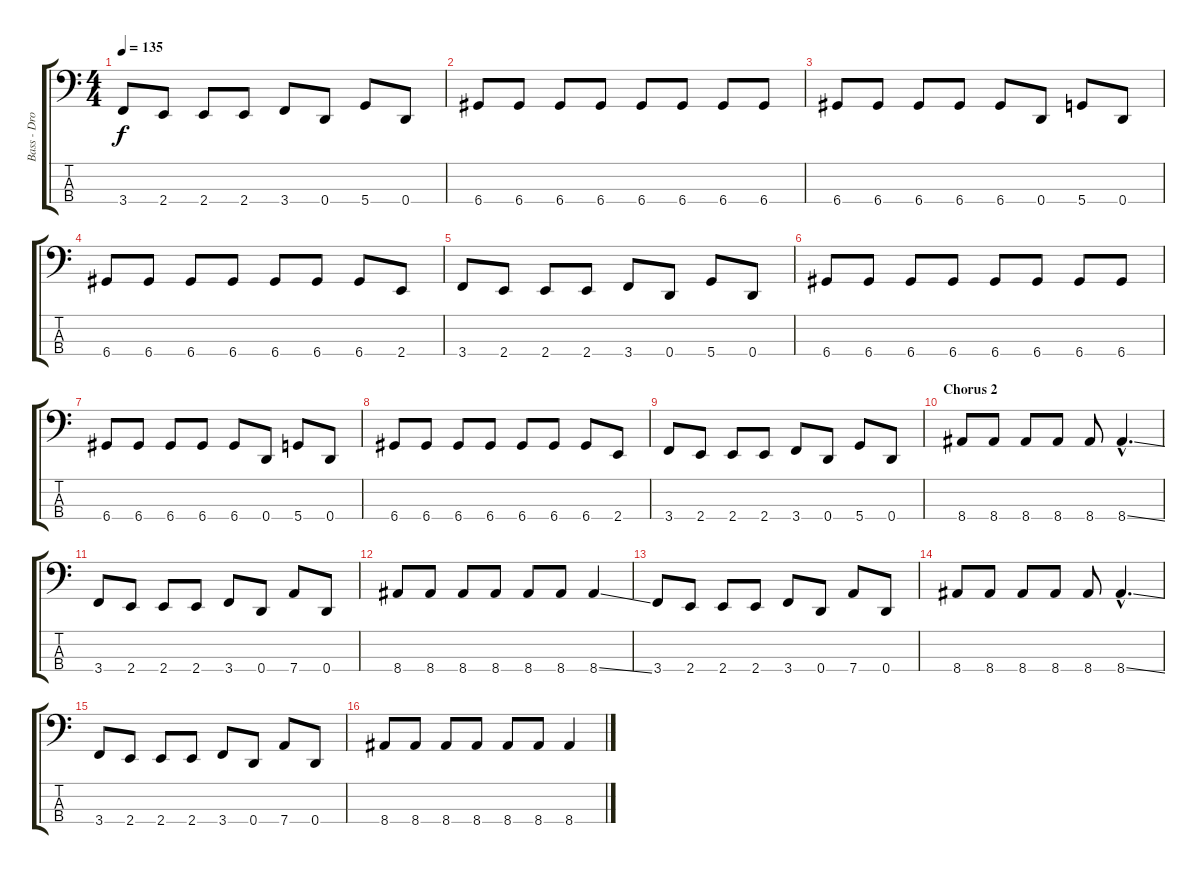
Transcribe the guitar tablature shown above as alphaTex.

\track ("Bass - Drop D" "Bass - Dro") {instrument electricbasspick}
\staff {score tabs}
\tuning (G2 D2 A1 D1) {hide}
\ts (4 4)
\tempo 135
\clef f4
\ks c
3.4.8{dy f} 2.4.8 2.4.8 2.4.8 3.4.8 0.4.8 5.4.8 0.4.8 |
6.4.8 6.4.8 6.4.8 6.4.8 6.4.8 6.4.8 6.4.8 6.4.8 |
6.4.8 6.4.8 6.4.8 6.4.8 6.4.8 0.4.8 5.4.8 0.4.8 |
6.4.8 6.4.8 6.4.8 6.4.8 6.4.8 6.4.8 6.4.8 2.4.8 |
3.4.8 2.4.8 2.4.8 2.4.8 3.4.8 0.4.8 5.4.8 0.4.8 |
6.4.8 6.4.8 6.4.8 6.4.8 6.4.8 6.4.8 6.4.8 6.4.8 |
6.4.8 6.4.8 6.4.8 6.4.8 6.4.8 0.4.8 5.4.8 0.4.8 |
6.4.8 6.4.8 6.4.8 6.4.8 6.4.8 6.4.8 6.4.8 2.4.8 |
3.4.8 2.4.8 2.4.8 2.4.8 3.4.8 0.4.8 5.4.8 0.4.8 |
\section ("" "Chorus 2")
8.4.8 8.4.8 8.4.8 8.4.8 8.4.8 8.4{ss hac}.4{d} |
3.4.8 2.4.8 2.4.8 2.4.8 3.4.8 0.4.8 7.4.8 0.4.8 |
8.4.8 8.4.8 8.4.8 8.4.8 8.4.8 8.4.8 8.4{ss}.4 |
3.4.8 2.4.8 2.4.8 2.4.8 3.4.8 0.4.8 7.4.8 0.4.8 |
8.4.8 8.4.8 8.4.8 8.4.8 8.4.8 8.4{ss hac}.4{d} |
3.4.8 2.4.8 2.4.8 2.4.8 3.4.8 0.4.8 7.4.8 0.4.8 |
8.4.8 8.4.8 8.4.8 8.4.8 8.4.8 8.4.8 8.4{ss}.4
